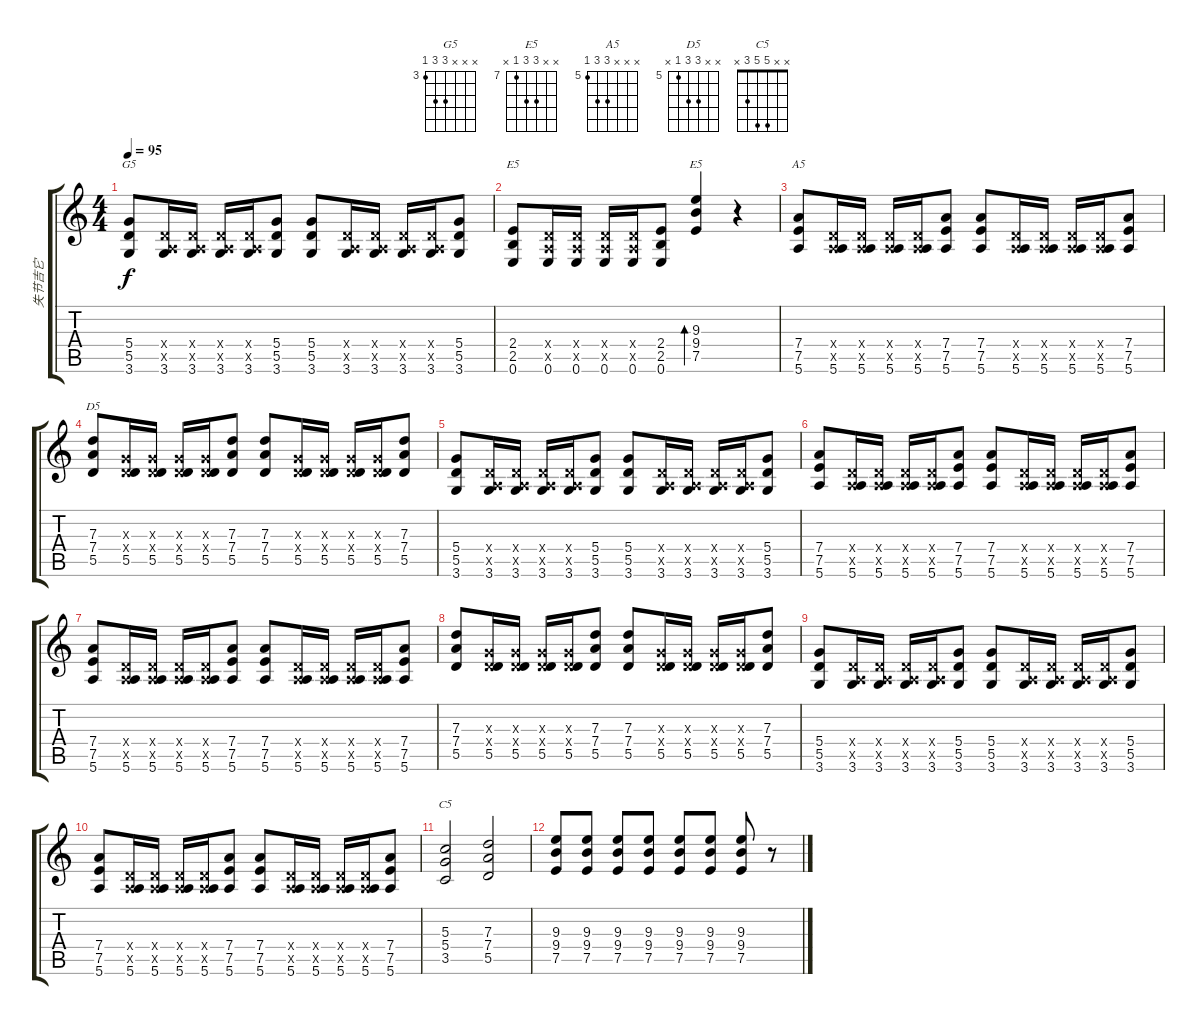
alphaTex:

\track ("失节吉它" "失节吉它") {instrument distortionguitar}
\staff {score tabs}
\tuning (E4 B3 G3 D3 A2 E2) {hide}
\chord ("G5" x x x 5 5 3) {firstfret 3}
\chord ("E5" x x x 2 2 0)
\chord ("E5" x x 9 9 7 x) {firstfret 7}
\chord ("A5" x x x 7 7 5) {firstfret 5}
\chord ("D5" x x 7 7 5 x) {firstfret 5}
\chord ("C5" x x 5 5 3 x)
\ts (4 4)
\tempo 95
\clef g2
\ks c
(5.4 5.5 3.6).8{ch "G5" dy f} (0.4{x} 0.5{x} 3.6).16 (0.4{x} 0.5{x} 3.6).16 (0.4{x} 0.5{x} 3.6).16 (0.4{x} 0.5{x} 3.6).16 (5.4 5.5 3.6).8 (5.4 5.5 3.6).8 (0.4{x} 0.5{x} 3.6).16 (0.4{x} 0.5{x} 3.6).16 (0.4{x} 0.5{x} 3.6).16 (0.4{x} 0.5{x} 3.6).16 (5.4 5.5 3.6).8 |
(2.4 2.5 0.6).8{ch "E5"} (0.4{x} 0.5{x} 0.6).16 (0.4{x} 0.5{x} 0.6).16 (0.4{x} 0.5{x} 0.6).16 (0.4{x} 0.5{x} 0.6).16 (2.4 2.5 0.6).8 (9.3 9.4 7.5).4{bd 30 ch "E5"} r.4 |
(7.4 7.5 5.6).8{ch "A5"} (0.4{x} 0.5{x} 5.6).16 (0.4{x} 0.5{x} 5.6).16 (0.4{x} 0.5{x} 5.6).16 (0.4{x} 0.5{x} 5.6).16 (7.4 7.5 5.6).8 (7.4 7.5 5.6).8 (0.4{x} 0.5{x} 5.6).16 (0.4{x} 0.5{x} 5.6).16 (0.4{x} 0.5{x} 5.6).16 (0.4{x} 0.5{x} 5.6).16 (7.4 7.5 5.6).8 |
(7.3 7.4 5.5).8{ch "D5"} (0.3{x} 0.4{x} 5.5).16 (0.3{x} 0.4{x} 5.5).16 (0.3{x} 0.4{x} 5.5).16 (0.3{x} 0.4{x} 5.5).16 (7.3 7.4 5.5).8 (7.3 7.4 5.5).8 (0.3{x} 0.4{x} 5.5).16 (0.3{x} 0.4{x} 5.5).16 (0.3{x} 0.4{x} 5.5).16 (0.3{x} 0.4{x} 5.5).16 (7.3 7.4 5.5).8 |
(5.4 5.5 3.6).8 (0.4{x} 0.5{x} 3.6).16 (0.4{x} 0.5{x} 3.6).16 (0.4{x} 0.5{x} 3.6).16 (0.4{x} 0.5{x} 3.6).16 (5.4 5.5 3.6).8 (5.4 5.5 3.6).8 (0.4{x} 0.5{x} 3.6).16 (0.4{x} 0.5{x} 3.6).16 (0.4{x} 0.5{x} 3.6).16 (0.4{x} 0.5{x} 3.6).16 (5.4 5.5 3.6).8 |
(7.4 7.5 5.6).8 (0.4{x} 0.5{x} 5.6).16 (0.4{x} 0.5{x} 5.6).16 (0.4{x} 0.5{x} 5.6).16 (0.4{x} 0.5{x} 5.6).16 (7.4 7.5 5.6).8 (7.4 7.5 5.6).8 (0.4{x} 0.5{x} 5.6).16 (0.4{x} 0.5{x} 5.6).16 (0.4{x} 0.5{x} 5.6).16 (0.4{x} 0.5{x} 5.6).16 (7.4 7.5 5.6).8 |
(7.4 7.5 5.6).8 (0.4{x} 0.5{x} 5.6).16 (0.4{x} 0.5{x} 5.6).16 (0.4{x} 0.5{x} 5.6).16 (0.4{x} 0.5{x} 5.6).16 (7.4 7.5 5.6).8 (7.4 7.5 5.6).8 (0.4{x} 0.5{x} 5.6).16 (0.4{x} 0.5{x} 5.6).16 (0.4{x} 0.5{x} 5.6).16 (0.4{x} 0.5{x} 5.6).16 (7.4 7.5 5.6).8 |
(7.3 7.4 5.5).8 (0.3{x} 0.4{x} 5.5).16 (0.3{x} 0.4{x} 5.5).16 (0.3{x} 0.4{x} 5.5).16 (0.3{x} 0.4{x} 5.5).16 (7.3 7.4 5.5).8 (7.3 7.4 5.5).8 (0.3{x} 0.4{x} 5.5).16 (0.3{x} 0.4{x} 5.5).16 (0.3{x} 0.4{x} 5.5).16 (0.3{x} 0.4{x} 5.5).16 (7.3 7.4 5.5).8 |
(5.4 5.5 3.6).8 (0.4{x} 0.5{x} 3.6).16 (0.4{x} 0.5{x} 3.6).16 (0.4{x} 0.5{x} 3.6).16 (0.4{x} 0.5{x} 3.6).16 (5.4 5.5 3.6).8 (5.4 5.5 3.6).8 (0.4{x} 0.5{x} 3.6).16 (0.4{x} 0.5{x} 3.6).16 (0.4{x} 0.5{x} 3.6).16 (0.4{x} 0.5{x} 3.6).16 (5.4 5.5 3.6).8 |
(7.4 7.5 5.6).8 (0.4{x} 0.5{x} 5.6).16 (0.4{x} 0.5{x} 5.6).16 (0.4{x} 0.5{x} 5.6).16 (0.4{x} 0.5{x} 5.6).16 (7.4 7.5 5.6).8 (7.4 7.5 5.6).8 (0.4{x} 0.5{x} 5.6).16 (0.4{x} 0.5{x} 5.6).16 (0.4{x} 0.5{x} 5.6).16 (0.4{x} 0.5{x} 5.6).16 (7.4 7.5 5.6).8 |
(5.3 5.4 3.5).2{ch "C5"} (7.3 7.4 5.5).2 |
(9.3 9.4 7.5).8 (9.3 9.4 7.5).8 (9.3 9.4 7.5).8 (9.3 9.4 7.5).8 (9.3 9.4 7.5).8 (9.3 9.4 7.5).8 (9.3 9.4 7.5).8 r.8
